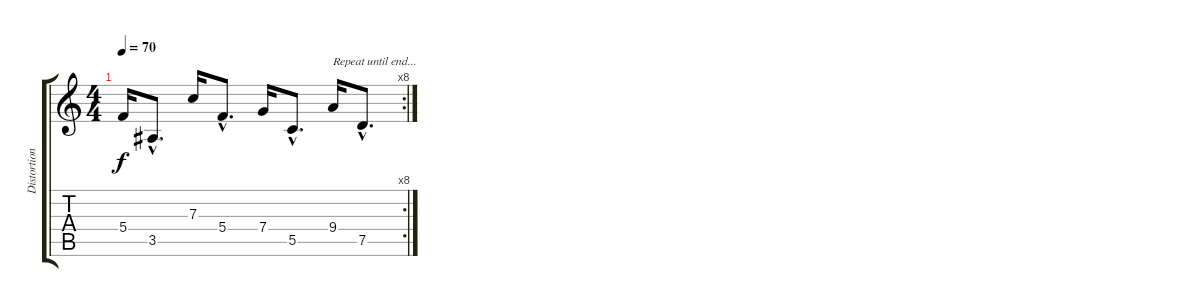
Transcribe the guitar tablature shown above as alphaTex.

\track ("Distortion Guitar1" "Distortion") {instrument distortionguitar}
\staff {score tabs}
\tuning (D4 A3 F3 C3 G2 D2) {hide}
\rc 8
\ts (4 4)
\tempo 70
\clef g2
\ks c
5.4.16{dy f} 3.5{hac}.8{d} 7.3.16 5.4{hac}.8{d} 7.4.16 5.5{hac}.8{d} 9.4.16{txt "Repeat until end..."} 7.5{hac}.8{d}
